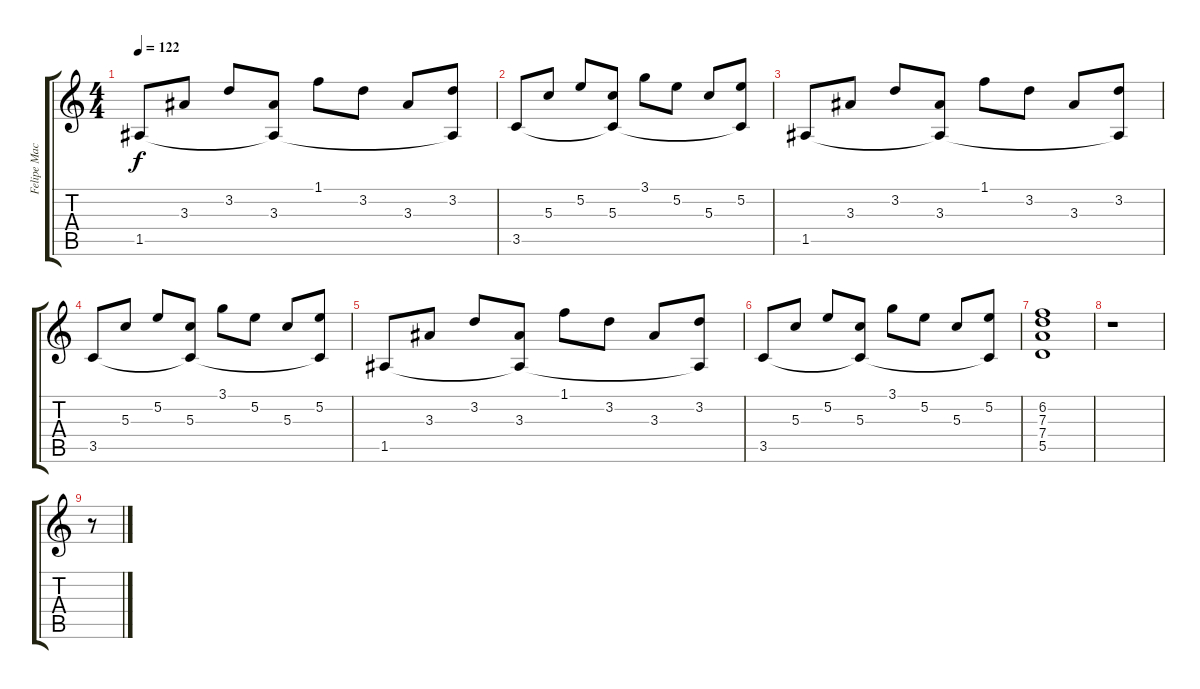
\track ("Felipe Machado" "Felipe Mac") {instrument acousticguitarsteel}
\staff {score tabs}
\tuning (E4 B3 G3 D3 A2 E2) {hide}
\ts (4 4)
\tempo 122
\clef g2
\ks c
1.5.8{dy f} 3.3.8 3.2.8 (3.3 1.5{t}).8 1.1.8 3.2.8 3.3.8 (3.2 1.5{t}).8 |
3.5.8 5.3.8 5.2.8 (5.3 3.5{t}).8 3.1.8 5.2.8 5.3.8 (5.2 3.5{t}).8 |
1.5.8 3.3.8 3.2.8 (3.3 1.5{t}).8 1.1.8 3.2.8 3.3.8 (3.2 1.5{t}).8 |
3.5.8 5.3.8 5.2.8 (5.3 3.5{t}).8 3.1.8 5.2.8 5.3.8 (5.2 3.5{t}).8 |
1.5.8 3.3.8 3.2.8 (3.3 1.5{t}).8 1.1.8 3.2.8 3.3.8 (3.2 1.5{t}).8 |
3.5.8 5.3.8 5.2.8 (5.3 3.5{t}).8 3.1.8 5.2.8 5.3.8 (5.2 3.5{t}).8 |
(6.2 7.3 7.4 5.5).1 |
r.1 |
r.8
